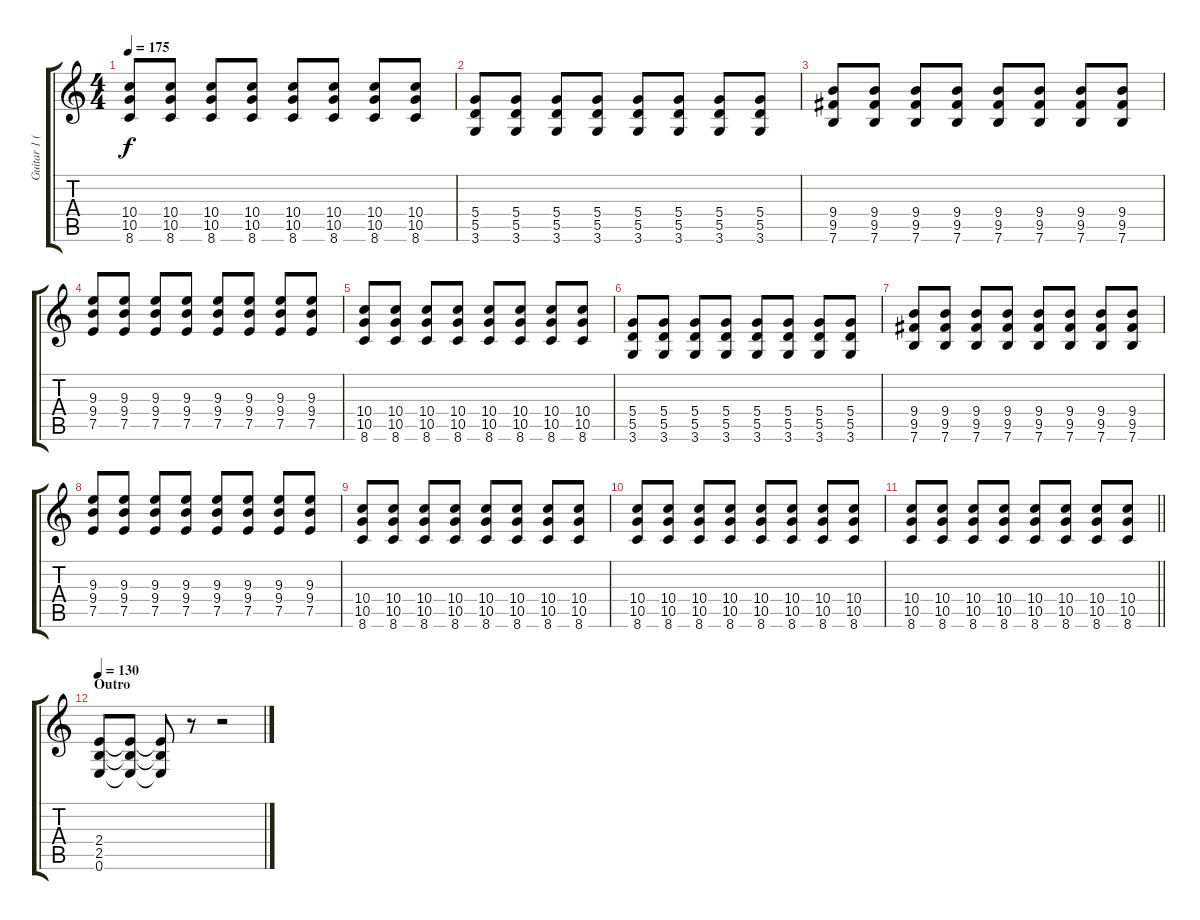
\track ("Guitar 1 (Deryck)" "Guitar 1 (") {instrument distortionguitar}
\staff {score tabs}
\tuning (E4 B3 G3 D3 A2 E2) {hide}
\ts (4 4)
\tempo 175
\clef g2
\ks c
(10.4 10.5 8.6).8{dy f} (10.4 10.5 8.6).8 (10.4 10.5 8.6).8 (10.4 10.5 8.6).8 (10.4 10.5 8.6).8 (10.4 10.5 8.6).8 (10.4 10.5 8.6).8 (10.4 10.5 8.6).8 |
(5.4 5.5 3.6).8 (5.4 5.5 3.6).8 (5.4 5.5 3.6).8 (5.4 5.5 3.6).8 (5.4 5.5 3.6).8 (5.4 5.5 3.6).8 (5.4 5.5 3.6).8 (5.4 5.5 3.6).8 |
(9.4 9.5 7.6).8 (9.4 9.5 7.6).8 (9.4 9.5 7.6).8 (9.4 9.5 7.6).8 (9.4 9.5 7.6).8 (9.4 9.5 7.6).8 (9.4 9.5 7.6).8 (9.4 9.5 7.6).8 |
(9.3 9.4 7.5).8 (9.3 9.4 7.5).8 (9.3 9.4 7.5).8 (9.3 9.4 7.5).8 (9.3 9.4 7.5).8 (9.3 9.4 7.5).8 (9.3 9.4 7.5).8 (9.3 9.4 7.5).8 |
(10.4 10.5 8.6).8 (10.4 10.5 8.6).8 (10.4 10.5 8.6).8 (10.4 10.5 8.6).8 (10.4 10.5 8.6).8 (10.4 10.5 8.6).8 (10.4 10.5 8.6).8 (10.4 10.5 8.6).8 |
(5.4 5.5 3.6).8 (5.4 5.5 3.6).8 (5.4 5.5 3.6).8 (5.4 5.5 3.6).8 (5.4 5.5 3.6).8 (5.4 5.5 3.6).8 (5.4 5.5 3.6).8 (5.4 5.5 3.6).8 |
(9.4 9.5 7.6).8 (9.4 9.5 7.6).8 (9.4 9.5 7.6).8 (9.4 9.5 7.6).8 (9.4 9.5 7.6).8 (9.4 9.5 7.6).8 (9.4 9.5 7.6).8 (9.4 9.5 7.6).8 |
(9.3 9.4 7.5).8 (9.3 9.4 7.5).8 (9.3 9.4 7.5).8 (9.3 9.4 7.5).8 (9.3 9.4 7.5).8 (9.3 9.4 7.5).8 (9.3 9.4 7.5).8 (9.3 9.4 7.5).8 |
(10.4 10.5 8.6).8 (10.4 10.5 8.6).8 (10.4 10.5 8.6).8 (10.4 10.5 8.6).8 (10.4 10.5 8.6).8 (10.4 10.5 8.6).8 (10.4 10.5 8.6).8 (10.4 10.5 8.6).8 |
(10.4 10.5 8.6).8 (10.4 10.5 8.6).8 (10.4 10.5 8.6).8 (10.4 10.5 8.6).8 (10.4 10.5 8.6).8 (10.4 10.5 8.6).8 (10.4 10.5 8.6).8 (10.4 10.5 8.6).8 |
\barLineRight lightlight
(10.4 10.5 8.6).8 (10.4 10.5 8.6).8 (10.4 10.5 8.6).8 (10.4 10.5 8.6).8 (10.4 10.5 8.6).8 (10.4 10.5 8.6).8 (10.4 10.5 8.6).8 (10.4 10.5 8.6).8 |
\section ("" "Outro")
\tempo 140
\tempo 130
(2.4 2.5 0.6).8 (2.4{t} 2.5{t} 0.6{t}).8 (2.4{t} 2.5{t} 0.6{t}).8 r.8 r.2
